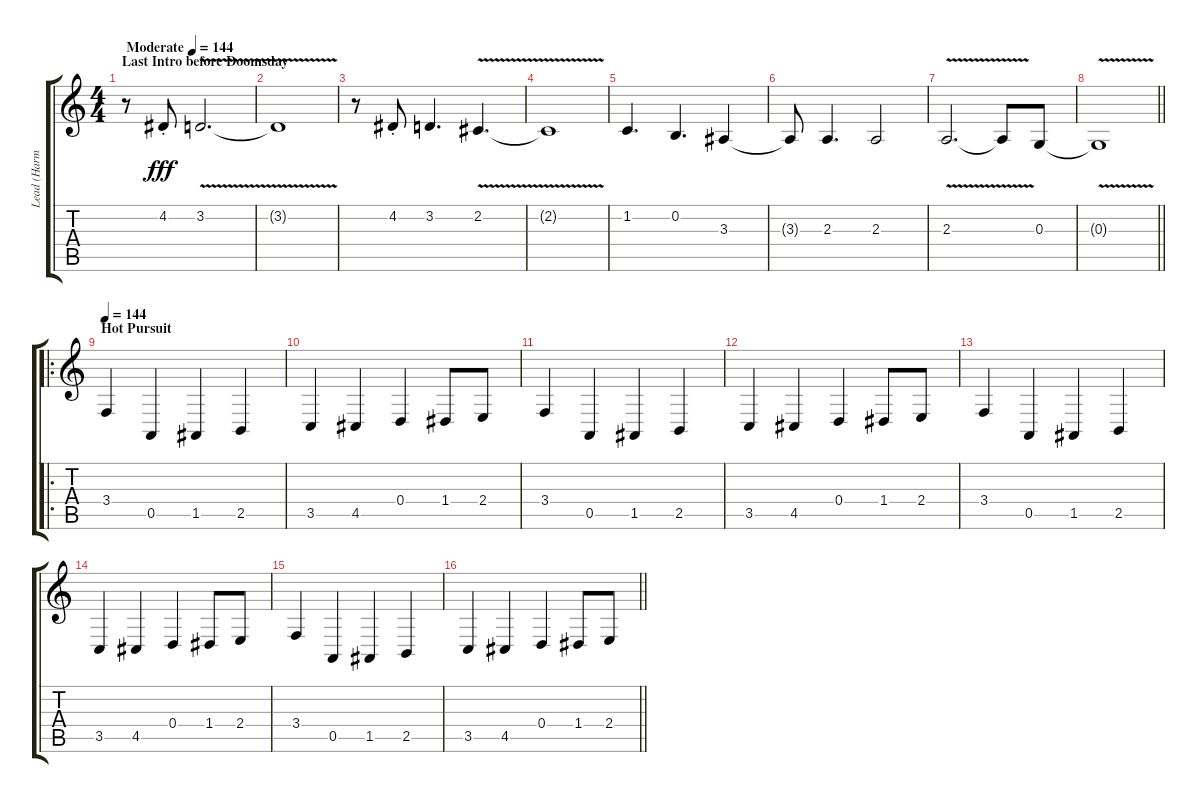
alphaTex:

\track ("Lead (Harmony)" "Lead (Harm") {instrument synthbrass1}
\staff {score tabs}
\tuning (E4 B3 G3 D3 A2 E2) {hide}
\ts (4 4)
\section ("" "Last Intro before Doomsday")
\tempo (144 "Moderate")
\clef g2
\ks c
r.8{dy fff instrument synthbrass1} 4.2{st}.8 3.2{v}.2{d} |
3.2{t}.1 |
r.8 4.2{st}.8 3.2.4{d} 2.2{v}.4{d} |
2.2{t}.1 |
1.2.4{d} 0.2.4{d} 3.3.4 |
3.3{t}.8 2.3.4{d} 2.3.2 |
2.3{v}.2{d} 2.3{t}.8 0.3.8 |
\barLineRight lightlight
0.3{v t}.1 |
\ro
\section ("" "Hot Pursuit")
\tempo 144
3.4.4 0.5.4 1.5.4 2.5.4 |
3.5.4 4.5.4 0.4.4 1.4.8 2.4.8 |
3.4.4 0.5.4 1.5.4 2.5.4 |
3.5.4 4.5.4 0.4.4 1.4.8 2.4.8 |
3.4.4 0.5.4 1.5.4 2.5.4 |
3.5.4 4.5.4 0.4.4 1.4.8 2.4.8 |
3.4.4 0.5.4 1.5.4 2.5.4 |
\barLineRight lightlight
3.5.4 4.5.4 0.4.4 1.4.8 2.4.8
